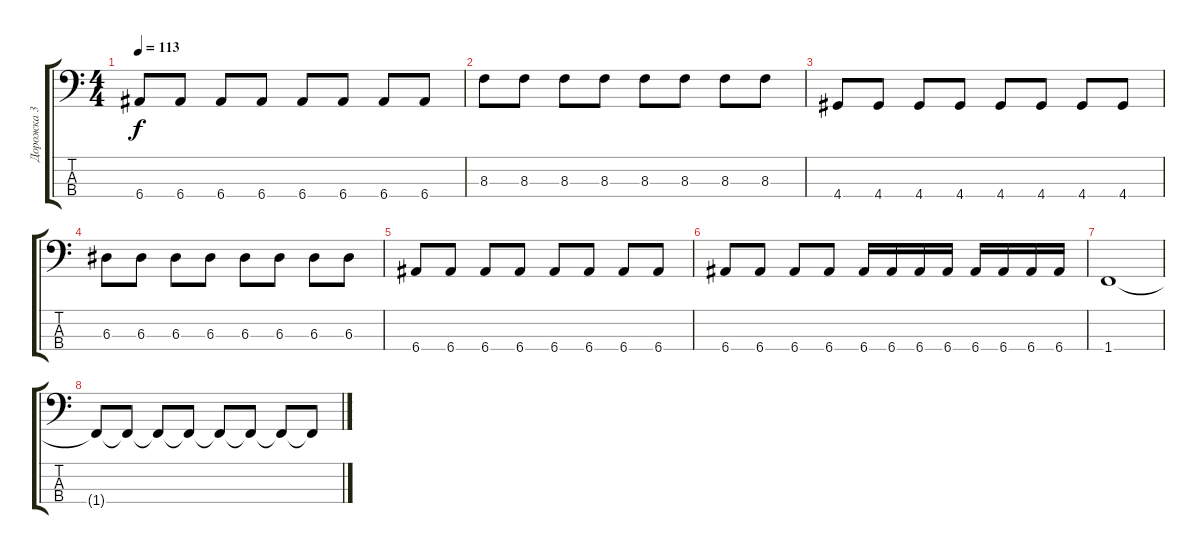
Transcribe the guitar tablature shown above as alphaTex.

\track ("Дорожка 3" "Дорожка 3") {instrument electricbassfinger}
\staff {score tabs}
\tuning (G2 D2 A1 E1) {hide}
\ts (4 4)
\tempo 113
\clef f4
\ks c
6.4.8{dy f} 6.4.8 6.4.8 6.4.8 6.4.8 6.4.8 6.4.8 6.4.8 |
8.3.8 8.3.8 8.3.8 8.3.8 8.3.8 8.3.8 8.3.8 8.3.8 |
4.4.8 4.4.8 4.4.8 4.4.8 4.4.8 4.4.8 4.4.8 4.4.8 |
6.3.8 6.3.8 6.3.8 6.3.8 6.3.8 6.3.8 6.3.8 6.3.8 |
6.4.8 6.4.8 6.4.8 6.4.8 6.4.8 6.4.8 6.4.8 6.4.8 |
6.4.8 6.4.8 6.4.8 6.4.8 6.4.16 6.4.16 6.4.16 6.4.16 6.4.16 6.4.16 6.4.16 6.4.16 |
1.4.1 |
1.4{t}.8 1.4{t}.8 1.4{t}.8 1.4{t}.8 1.4{t}.8 1.4{t}.8 1.4{t}.8 1.4{t}.8
